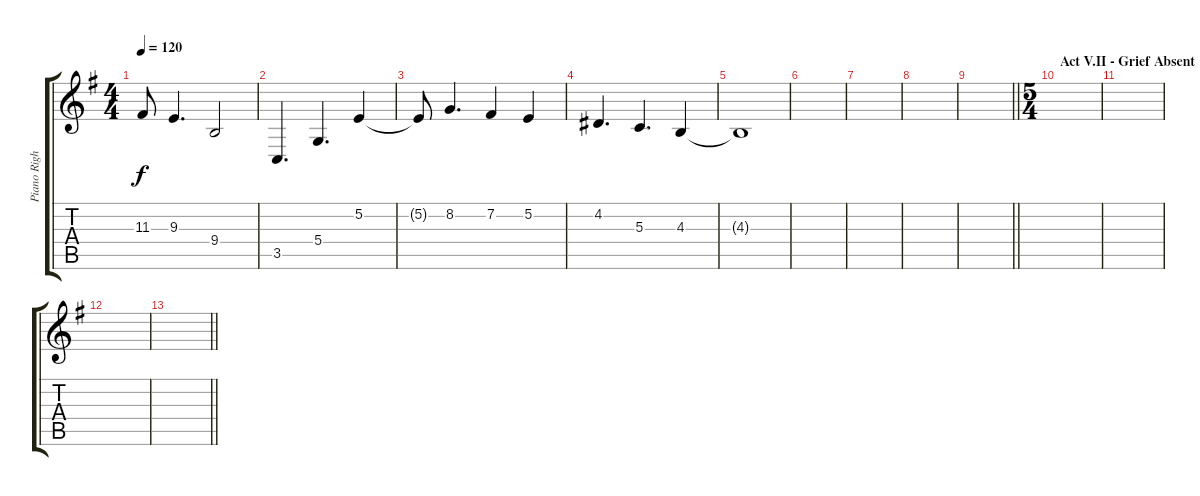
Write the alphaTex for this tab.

\track ("Piano Right Standard" "Piano Righ") {instrument acousticgrandpiano}
\staff {score tabs}
\tuning (E4 B3 G3 D3 A2 E2) {hide}
\ts (4 4)
\tempo 120
\clef g2
\ks eminor
11.3{t}.8{dy f} 9.3.4{d} 9.4.2 |
3.5.4{d} 5.4.4{d} 5.2.4 |
5.2{t}.8 8.2.4{d} 7.2.4 5.2.4 |
4.2.4{d} 5.3.4{d} 4.3.4 |
4.3{t}.1 |
|
|
|
\barLineRight lightlight
|
\ts (5 4)
\section ("" "Act V.II - Grief Absent")
|
|
|
\barLineRight lightlight
